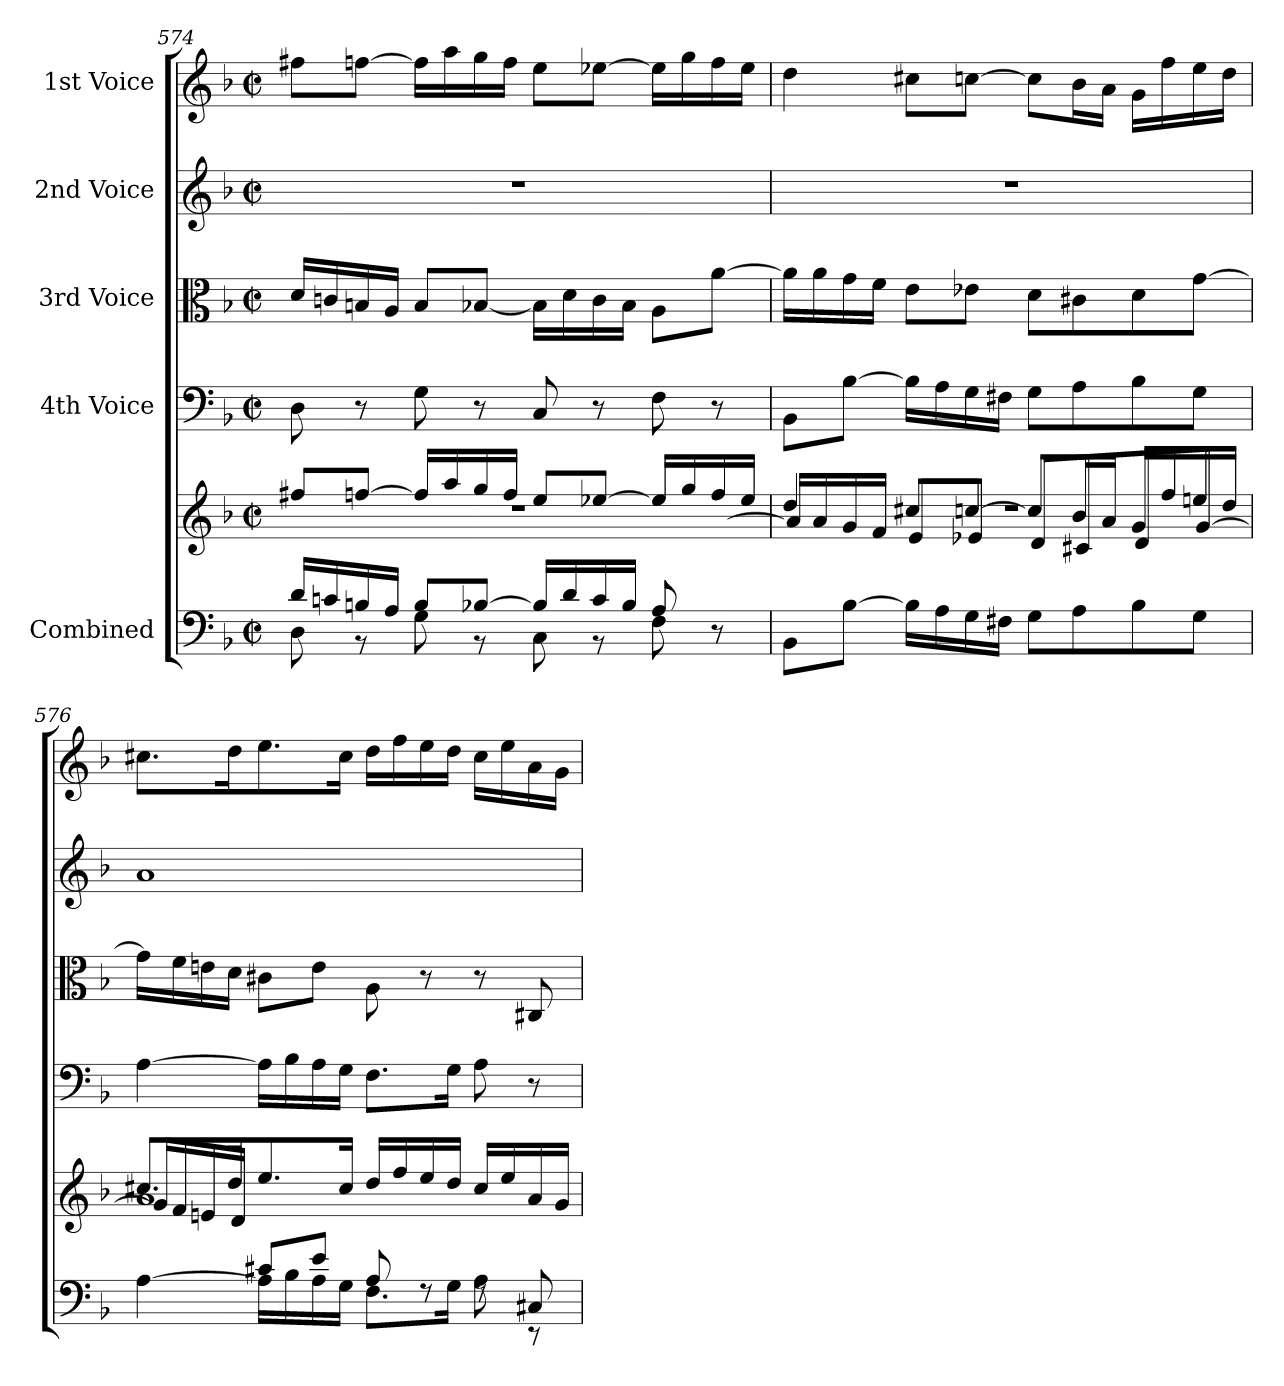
**kern	**kern	**kern	**kern	**kern	**kern
*part5	*part5	*part4	*part3	*part2	*part1
*staff6	*staff5	*staff4	*staff3	*staff2	*staff1
*I"Combined	*	*I"4th Voice	*I"3rd Voice	*I"2nd Voice	*I"1st Voice
*clefF4	*clefG2	*clefF4	*clefC3	*clefG2	*clefG2
*k[b-]	*k[b-]	*k[b-]	*k[b-]	*k[b-]	*k[b-]
*M2/2	*M2/2	*M2/2	*M2/2	*M2/2	*M2/2
*met(c|)	*met(c|)	*met(c|)	*met(c|)	*met(c|)	*met(c|)
=574	=574	=574	=574	=574	=574
*^	*^	*	*	*	*
*	*	*	*^	*	*	*	*
16d/LL	8D\	8ff#X/L	1r	2..ryy	8D\	16d/LL	1r	8ff#X\L
16cn/	.	.	.	.	.	16cn/	.	.
16Bn/	8r	[8ffn/J	.	.	8r	16Bn/	.	[8ffn\J
16A/JJ	.	.	.	.	.	16A/JJ	.	.
8B/L	8G\	16ff/LL]	.	.	8G\	8B/L	.	16ff\LL]
.	.	16aa/	.	.	.	.	.	16aa\
[8B-X/J	8r	16gg/	.	.	8r	[8B-X/J	.	16gg\
.	.	16ff/JJ	.	.	.	.	.	16ff\JJ
16B-/LL]	8C\	8ee/L	.	.	8C/	16B-\LL]	.	8ee\L
16d/	.	.	.	.	.	16d\	.	.
16c/	8r	[8ee-X/J	.	.	8r	16c\	.	[8ee-X\J
16B-/JJ	.	.	.	.	.	16B-\JJ	.	.
8A/L	8F\	16ee-/LL]	.	.	8F\	8A\L	.	16ee-\LL]
.	.	16gg/	.	.	.	.	.	16gg\
8ryy	8r	16ff/	.	[8a\J	8r	[8a\J	.	16ff\
.	.	16ee-/JJ	.	.	.	.	.	16ee-\JJ
*v	*v	*	*	*	*	*	*	*
!!LO:LB:g=z
=575	=575	=575	=575	=575	=575	=575	=575
8BB-\L	4dd/	1rdd	16a/LL]	8BB-\L	16a\LL]	1r	4dd\
.	.	.	16a/	.	16a\	.	.
[8B-\J	.	.	16g/	[8B-\J	16g\	.	.
.	.	.	16f/JJ	.	16f\JJ	.	.
16B-\LL]	8cc#X/L	.	8e/L	16B-\LL]	8e\L	.	8cc#X\L
16A\	.	.	.	16A\	.	.	.
16G\	[8ccn/J	.	8e-X/J	16G\	8e-X\J	.	[8ccn\J
16F#X\JJ	.	.	.	16F#X\JJ	.	.	.
8G\L	8cc/L]	.	8d/L	8G\L	8d\L	.	8cc\L]
8A\	16b-/L	.	8c#X/	8A\	8c#X\	.	16b-\L
.	16a/JJ	.	.	.	.	.	16a\JJ
8B-\	16g/LL	.	8d/	8B-\	8d\	.	16g\LL
.	16ff/	.	.	.	.	.	16ff\
8G\J	16een/	.	[8g/J	8G\J	[8g\J	.	16ee\
.	16dd/JJ	.	.	.	.	.	16dd\JJ
=576	=576	=576	=576	=576	=576	=576	=576
*^	*	*	*	*	*	*	*
4ryy	[4A\	8.cc#X/L	1a	16g/LL]	[4A\	16g\LL]	1a	8.cc#X\L
.	.	.	.	16f/	.	16f\	.	.
.	.	.	.	16en/	.	16en\	.	.
.	.	16dd/K	.	16d/JJ	.	16d\JJ	.	16dd\K
8c#X/L	16A\LL]	8.ee/	.	2.ryy	16A\LL]	8c#X\L	.	8.ee\
.	16B-\	.	.	.	16B-\	.	.	.
8e/J	16A\	.	.	.	16A\	8e\J	.	.
.	16G\JJ	16cc#/Jk	.	.	16G\JJ	.	.	16cc#\Jk
8A/	8.F\L	16dd/LL	.	.	8.F\L	8A\	.	16dd\LL
.	.	16ff/	.	.	.	.	.	16ff\
8rF	.	16ee/	.	.	.	8r	.	16ee\
.	16G\Jk	16dd/JJ	.	.	16G\Jk	.	.	16dd\JJ
8rF	8A\	16cc#/LL	.	.	8A\	8r	.	16cc#\LL
.	.	16ee/	.	.	.	.	.	16ee\
8C#X/	8r	16a/	.	.	8r	8C#X/	.	16a\
.	.	16g/JJ	.	.	.	.	.	16g\JJ
*v	*v	*	*	*	*	*	*	*
*	*v	*v	*v	*	*	*	*
=	=	=	=	=	=
*-	*-	*-	*-	*-	*-
